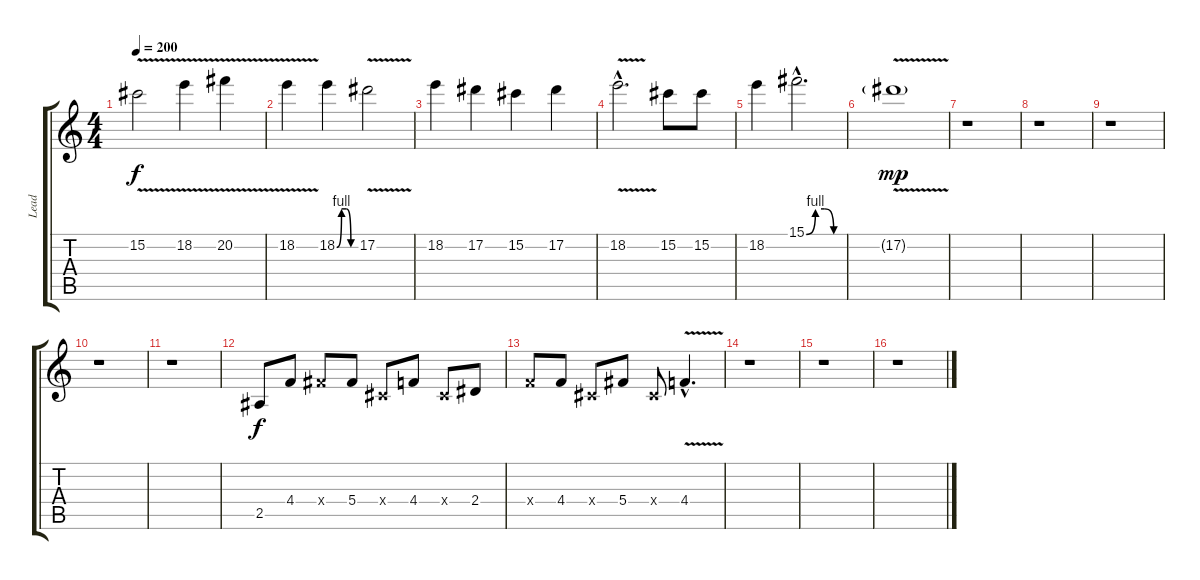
\track ("Lead" "Lead") {instrument overdrivenguitar}
\staff {score tabs}
\tuning (Eb4 Bb3 Gb3 Db3 Ab2 Eb2) {hide}
\ts (4 4)
\tempo 200
\clef g2
\ks c
15.2{v}.2{dy f} 18.2{v}.4 20.2{v}.4 |
18.2{v}.4 18.2{be (custom 0 0 15 4 30 4 45 0 60 0)}.4 17.2{v}.2 |
18.2.4 17.2.4 15.2.4 17.2.4 |
18.2{v hac}.2{d} 15.2.8 15.2.8 |
18.2.4 15.1{be (custom 0 0 15 4 30 4 45 0 60 0) hac}.2{d} |
17.2{v g}.1{dy mp} |
r.1 |
r.1 |
r.1 |
r.1 |
r.1 |
2.5.8{dy f} 4.4.8 5.4{x}.8 5.4.8 0.4{x}.8 4.4.8 0.4{x}.8 2.4.8 |
4.4{x}.8 4.4.8 0.4{x}.8 5.4.8 0.4{x}.8 4.4{v hac}.4{d} |
r.1 |
r.1 |
r.1
